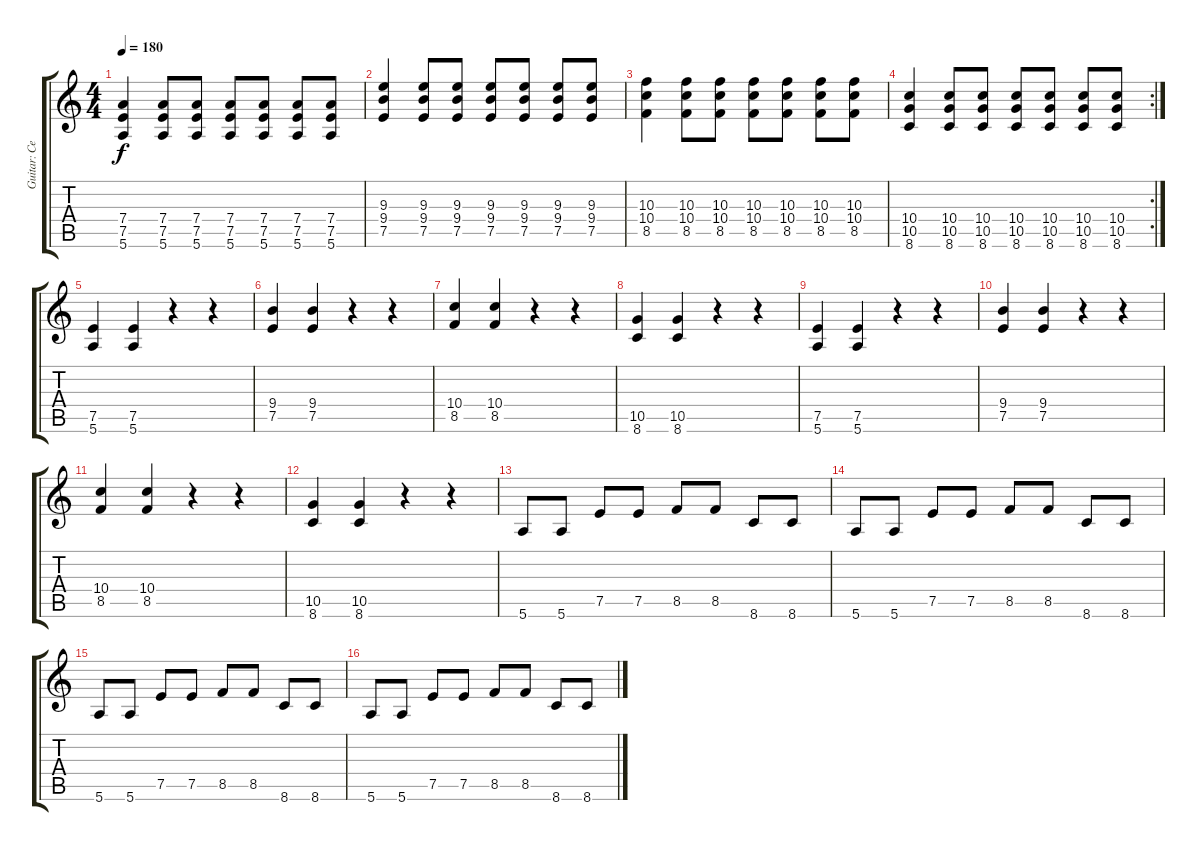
\track ("Guitar: Серёга" "Guitar: Се") {instrument distortionguitar}
\staff {score tabs}
\tuning (E4 B3 G3 D3 A2 E2) {hide}
\ts (4 4)
\tempo 180
\clef g2
\ks c
(7.4 7.5 5.6).4{dy f} (7.4 7.5 5.6).8 (7.4 7.5 5.6).8 (7.4 7.5 5.6).8 (7.4 7.5 5.6).8 (7.4 7.5 5.6).8 (7.4 7.5 5.6).8 |
(9.3 9.4 7.5).4 (9.3 9.4 7.5).8 (9.3 9.4 7.5).8 (9.3 9.4 7.5).8 (9.3 9.4 7.5).8 (9.3 9.4 7.5).8 (9.3 9.4 7.5).8 |
(10.3 10.4 8.5).4 (10.3 10.4 8.5).8 (10.3 10.4 8.5).8 (10.3 10.4 8.5).8 (10.3 10.4 8.5).8 (10.3 10.4 8.5).8 (10.3 10.4 8.5).8 |
\rc 2
(10.4 10.5 8.6).4 (10.4 10.5 8.6).8 (10.4 10.5 8.6).8 (10.4 10.5 8.6).8 (10.4 10.5 8.6).8 (10.4 10.5 8.6).8 (10.4 10.5 8.6).8 |
(7.5 5.6).4 (7.5 5.6).4 r.4 r.4 |
(9.4 7.5).4 (9.4 7.5).4 r.4 r.4 |
(10.4 8.5).4 (10.4 8.5).4 r.4 r.4 |
(10.5 8.6).4 (10.5 8.6).4 r.4 r.4 |
(7.5 5.6).4 (7.5 5.6).4 r.4 r.4 |
(9.4 7.5).4 (9.4 7.5).4 r.4 r.4 |
(10.4 8.5).4 (10.4 8.5).4 r.4 r.4 |
(10.5 8.6).4 (10.5 8.6).4 r.4 r.4 |
5.6.8 5.6.8 7.5.8 7.5.8 8.5.8 8.5.8 8.6.8 8.6.8 |
5.6.8 5.6.8 7.5.8 7.5.8 8.5.8 8.5.8 8.6.8 8.6.8 |
5.6.8 5.6.8 7.5.8 7.5.8 8.5.8 8.5.8 8.6.8 8.6.8 |
5.6.8 5.6.8 7.5.8 7.5.8 8.5.8 8.5.8 8.6.8 8.6.8
